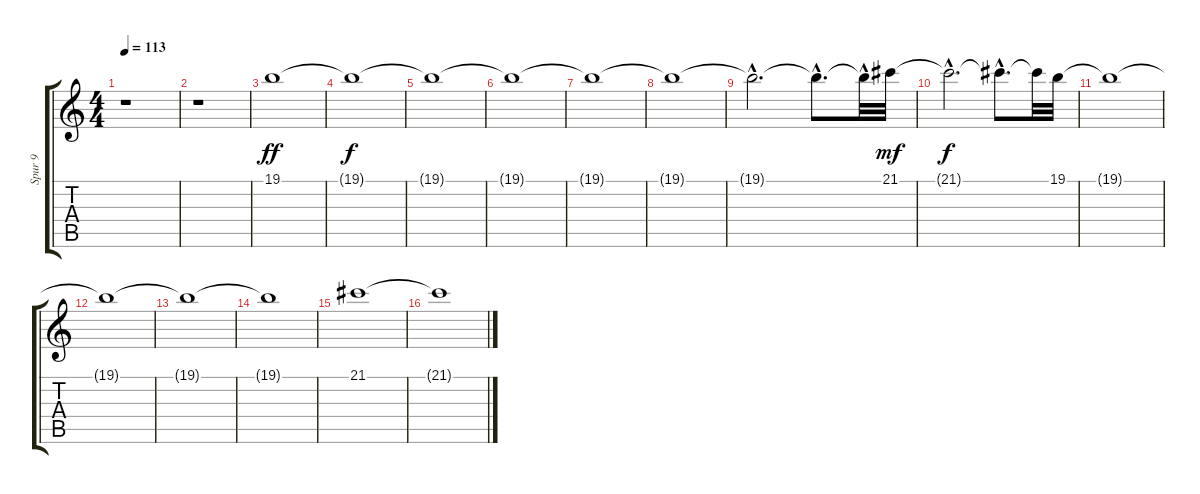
\track ("Spur 9" "Spur 9") {instrument stringensemble2}
\staff {score tabs}
\tuning (E4 B3 G3 D3 A2 E2) {hide}
\ts (4 4)
\tempo 113
\clef g2
\ks c
r.1{dy f} |
r.1 |
19.1.1{dy ff volume 7} |
19.1{t}.1{dy f} |
19.1{t}.1 |
19.1{t}.1 |
19.1{t}.1 |
19.1{t}.1 |
19.1{hac t}.2{d} 19.1{hac t}.8{d} 19.1{hac t}.32 21.1.32{dy mf volume 7} |
21.1{hac t}.2{d dy f} 21.1{hac t}.8{d} 21.1{t}.32 19.1.32 |
19.1{t}.1 |
19.1{t}.1 |
19.1{t}.1 |
19.1{t}.1 |
21.1.1 |
21.1{t}.1
